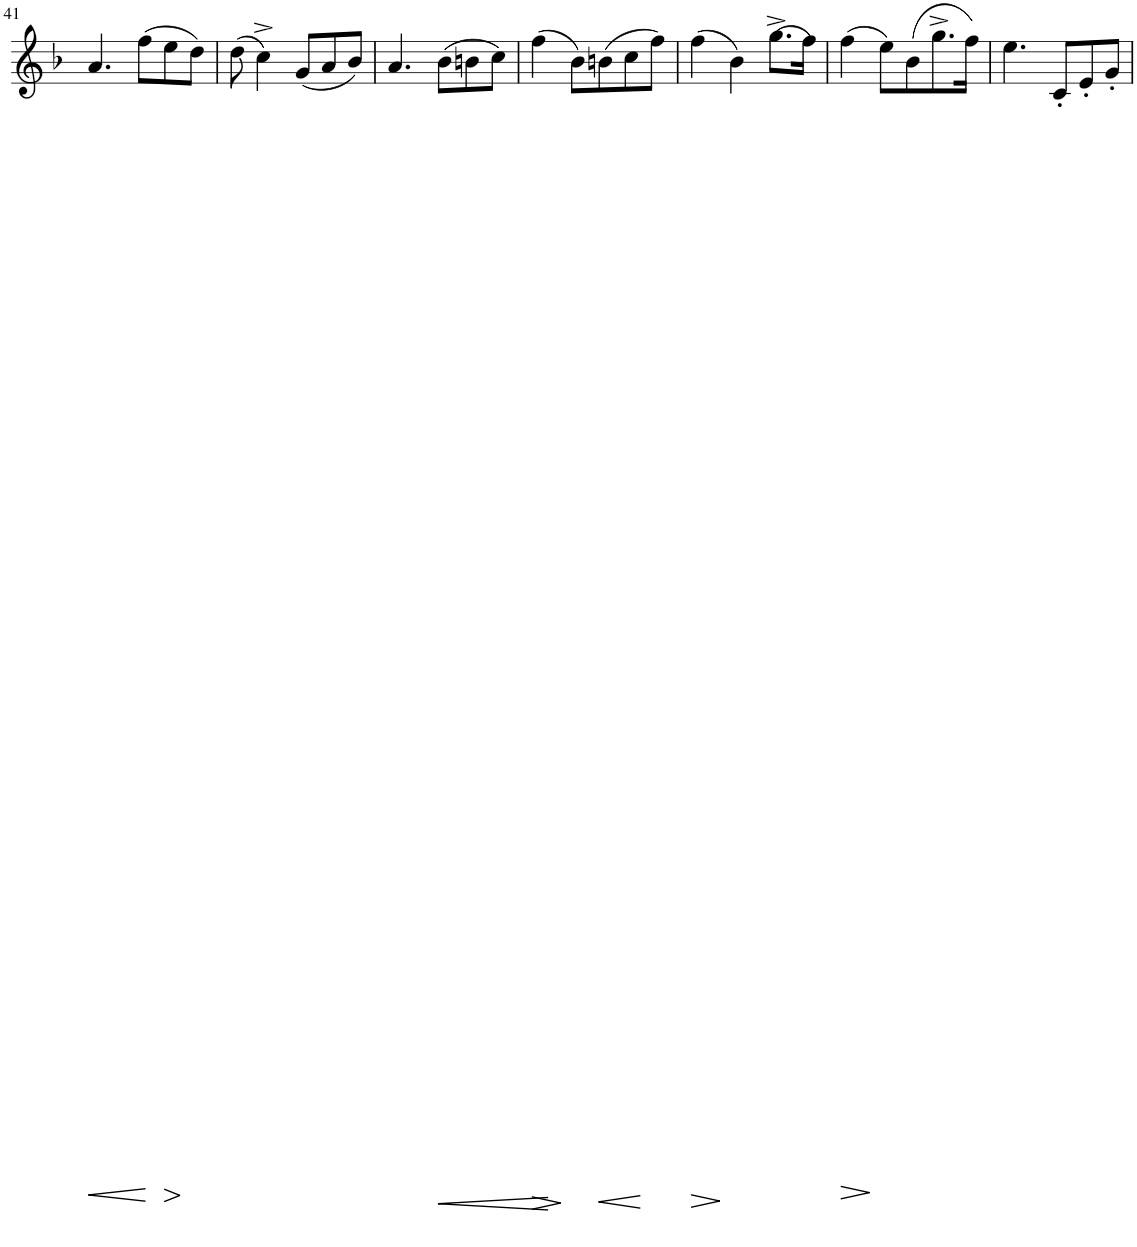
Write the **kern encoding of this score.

**kern	**dynam
*part1	*part1
*staff1	*staff1
*I"Violin	*
*I'Vln	*
!!LO:PB:g=z
*clefG2	*
*k[b-]	*
*M3/4	*
=41	=41
!	!LO:HP:b
4.a/	<
(8ff\L	[
!	!LO:HP:b
8ee\	>
8dd\J)	]
=42	=42
(8dd\	.
4cc^\)	.
(8g/L	.
8a/	.
8b-/J)	.
=43	=43
4.a/	.
!	!LO:HP:b
(8b-\L	<
8bn\	.
8cc\J)	[
=44	=44
!	!LO:HP:b
(4ff\	>
8b-\L)	]
!	!LO:HP:b
(8bn\	<
8cc\	.
8ff\J)	[
=45	=45
!	!LO:HP:b
(4ff\	>
4b-\)	]
(8.gg^\L	.
16ff\Jk)	.
=46	=46
!	!LO:HP:b
(4ff\	>
8ee\L)	]
(8b-\	.
8.gg^\	.
16ff\Jk)	.
=47	=47
4.ee\	.
8c'/L	.
8e'/	.
8g'/J	.
=	=
*-	*-
